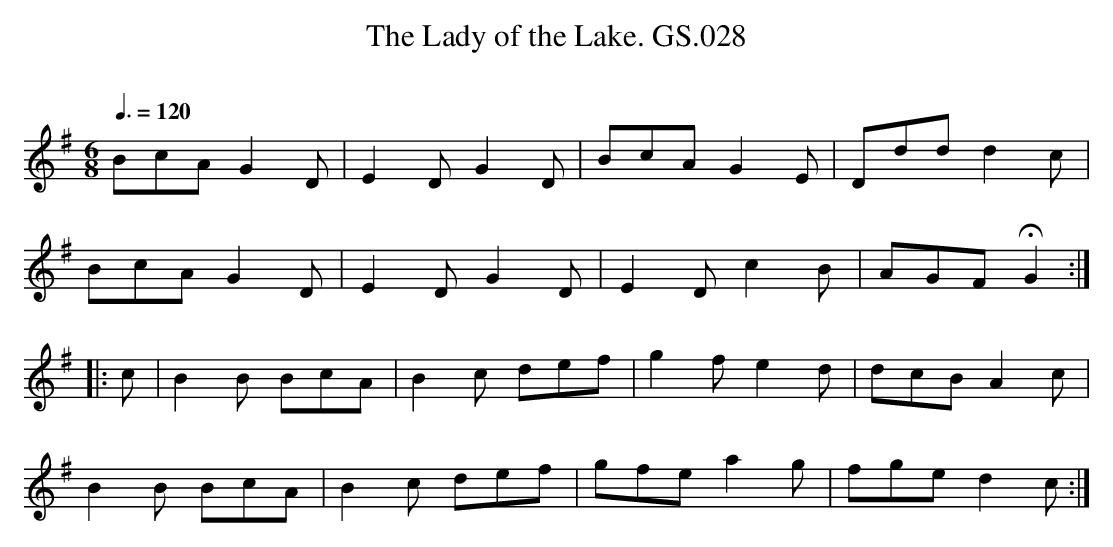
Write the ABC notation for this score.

X:1
T:Lady of the Lake. GS.028, The
M:6/8
L:1/8
Q:3/8=120
O:
K:G major
BcA G2D | E2DG2D | BcA G2 E | Dddd2c |
BcA G2D | E2DG2D | E2Dc2B | AGFHG2 :|
|:c | B2 B BcA | B2c def | g2fe2d | dcB A2 c |
B2B BcA | B2c def | gfe a2g | fge d2 c :|
